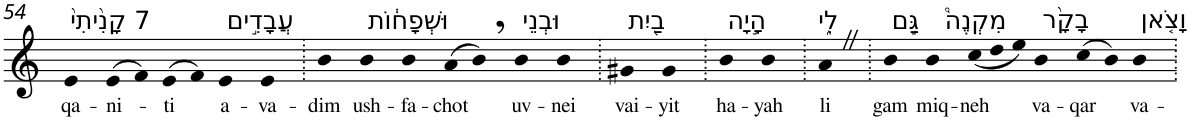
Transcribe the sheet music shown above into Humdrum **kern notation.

**kern	**text
*part1	*part1
*staff1	*staff1
*I"Piano	*
*I'Pno	*
!!LO:PB:g=z
*clefG2	*
*k[]	*
=54	=54
!LO:TX:a:t=7 קָנִ֙יתִי֙	!
!	!LO:LY:b
4e	qa-
!	!LO:LY:b
(>8e	-ni-
8f)	.
!	!LO:LY:b
(>8e	-ti
8f)	.
!LO:TX:a:t=עֲבָדִ֣ים	!
!	!LO:LY:b
4e	a-
!	!LO:LY:b
4e	-va-
=55.	=55.
!	!LO:LY:b
4b	-dim
!LO:TX:a:t=וּשְׁפָח֔וֹת	!
!	!LO:LY:b
4b	ush-
!	!LO:LY:b
4b	-fa-
!	!LO:LY:b
(>8a	-chot
8b,)	.
!LO:TX:a:t=וּבְנֵי	!
!	!LO:LY:b
4b	uv-
!	!LO:LY:b
4b	-nei
=56.	=56.
!LO:TX:a:t=בַ֖יִת	!
!	!LO:LY:b
4g#X	vai-
!	!LO:LY:b
4g#	-yit
=57.	=57.
!LO:TX:a:t=הָ֣יָה	!
!	!LO:LY:b
4b	ha-
!	!LO:LY:b
4b	-yah
=58.	=58.
!LO:TX:a:t=לִ֑י	!
!	!LO:LY:b
4aZ	li
=59.	=59.
!LO:TX:a:t=גַּ֣ם	!
!	!LO:LY:b
4b	gam
!LO:TX:a:t=מִקְנֶה֩	!
!	!LO:LY:b
4b	miq-
*Xtuplet	*
!	!LO:LY:b
(<12cc	-neh
12dd	.
12ee)	.
!LO:TX:a:t=בָקָ֨ר	!
!	!LO:LY:b
4b	va-
!	!LO:LY:b
(>8cc	-qar
8b)	.
!LO:TX:a:t=וָצֹ֤אן	!
!	!LO:LY:b
4b	va-
=.	=.
*-	*-
